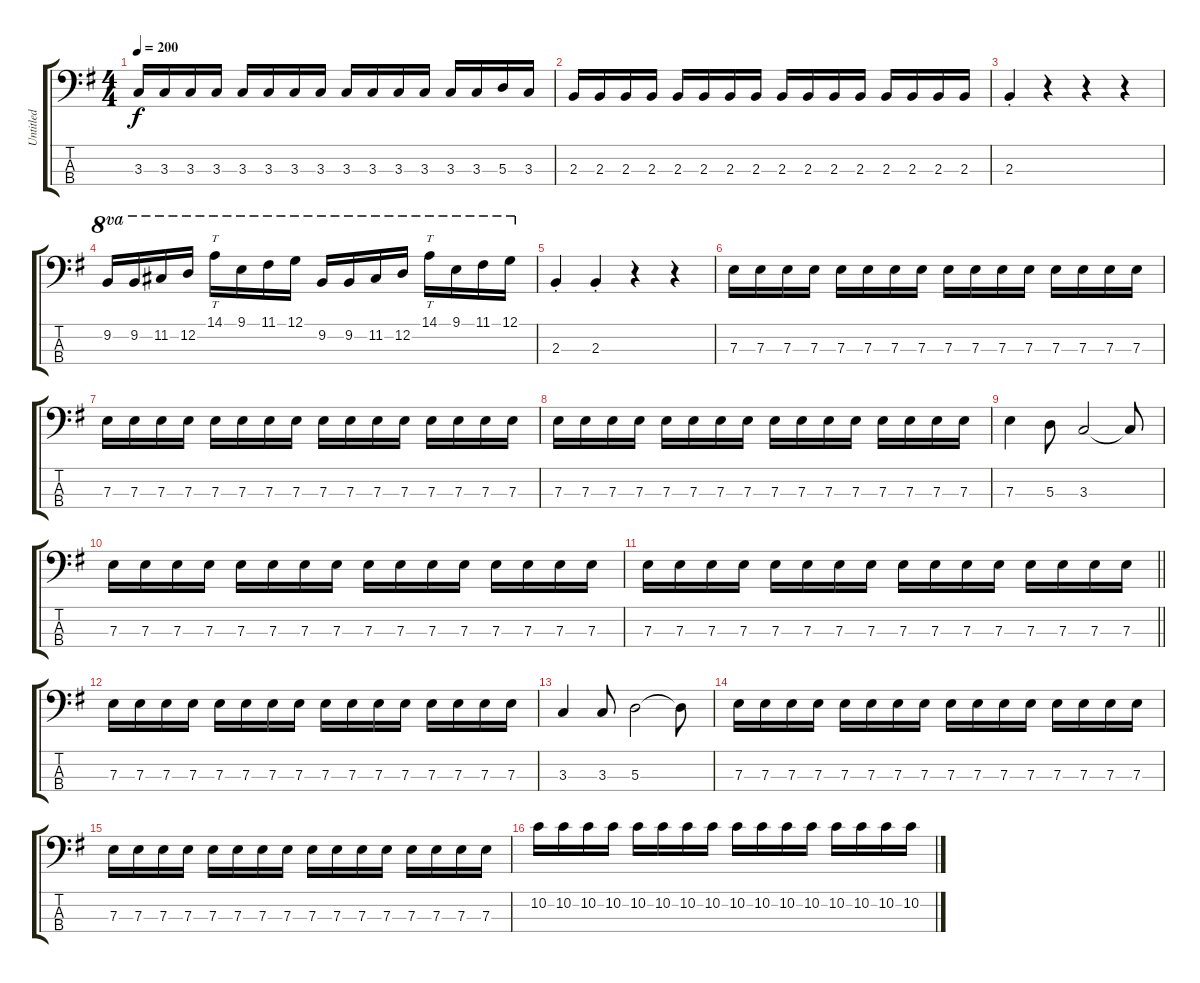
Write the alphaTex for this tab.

\track ("Untitled" "Untitled") {instrument electricbassfinger}
\staff {score tabs}
\tuning (G2 D2 A1 E1) {hide}
\ts (4 4)
\tempo 200
\clef f4
\ks g
3.3.16{dy f} 3.3.16 3.3.16 3.3.16 3.3.16 3.3.16 3.3.16 3.3.16 3.3.16 3.3.16 3.3.16 3.3.16 3.3.16 3.3.16 5.3.16 3.3.16 |
2.3.16 2.3.16 2.3.16 2.3.16 2.3.16 2.3.16 2.3.16 2.3.16 2.3.16 2.3.16 2.3.16 2.3.16 2.3.16 2.3.16 2.3.16 2.3.16 |
2.3{st}.4 r.4 r.4 r.4 |
9.2.16{ot 8va} 9.2.16{ot 8va} 11.2.16{ot 8va} 12.2.16{ot 8va} 14.1.16{tt ot 8va} 9.1.16{ot 8va} 11.1.16{ot 8va} 12.1.16{ot 8va} 9.2.16{ot 8va} 9.2.16{ot 8va} 11.2.16{ot 8va} 12.2.16{ot 8va} 14.1.16{tt ot 8va} 9.1.16{ot 8va} 11.1.16{ot 8va} 12.1.16{ot 8va} |
2.3{st}.4 2.3{st}.4 r.4 r.4 |
7.3.16 7.3.16 7.3.16 7.3.16 7.3.16 7.3.16 7.3.16 7.3.16 7.3.16 7.3.16 7.3.16 7.3.16 7.3.16 7.3.16 7.3.16 7.3.16 |
7.3.16 7.3.16 7.3.16 7.3.16 7.3.16 7.3.16 7.3.16 7.3.16 7.3.16 7.3.16 7.3.16 7.3.16 7.3.16 7.3.16 7.3.16 7.3.16 |
7.3.16 7.3.16 7.3.16 7.3.16 7.3.16 7.3.16 7.3.16 7.3.16 7.3.16 7.3.16 7.3.16 7.3.16 7.3.16 7.3.16 7.3.16 7.3.16 |
7.3.4 5.3.8 3.3.2 3.3{t}.8 |
7.3.16 7.3.16 7.3.16 7.3.16 7.3.16 7.3.16 7.3.16 7.3.16 7.3.16 7.3.16 7.3.16 7.3.16 7.3.16 7.3.16 7.3.16 7.3.16 |
\barLineRight lightlight
7.3.16 7.3.16 7.3.16 7.3.16 7.3.16 7.3.16 7.3.16 7.3.16 7.3.16 7.3.16 7.3.16 7.3.16 7.3.16 7.3.16 7.3.16 7.3.16 |
7.3.16 7.3.16 7.3.16 7.3.16 7.3.16 7.3.16 7.3.16 7.3.16 7.3.16 7.3.16 7.3.16 7.3.16 7.3.16 7.3.16 7.3.16 7.3.16 |
3.3.4 3.3.8 5.3.2 5.3{t}.8 |
7.3.16 7.3.16 7.3.16 7.3.16 7.3.16 7.3.16 7.3.16 7.3.16 7.3.16 7.3.16 7.3.16 7.3.16 7.3.16 7.3.16 7.3.16 7.3.16 |
7.3.16 7.3.16 7.3.16 7.3.16 7.3.16 7.3.16 7.3.16 7.3.16 7.3.16 7.3.16 7.3.16 7.3.16 7.3.16 7.3.16 7.3.16 7.3.16 |
10.2.16 10.2.16 10.2.16 10.2.16 10.2.16 10.2.16 10.2.16 10.2.16 10.2.16 10.2.16 10.2.16 10.2.16 10.2.16 10.2.16 10.2.16 10.2.16
